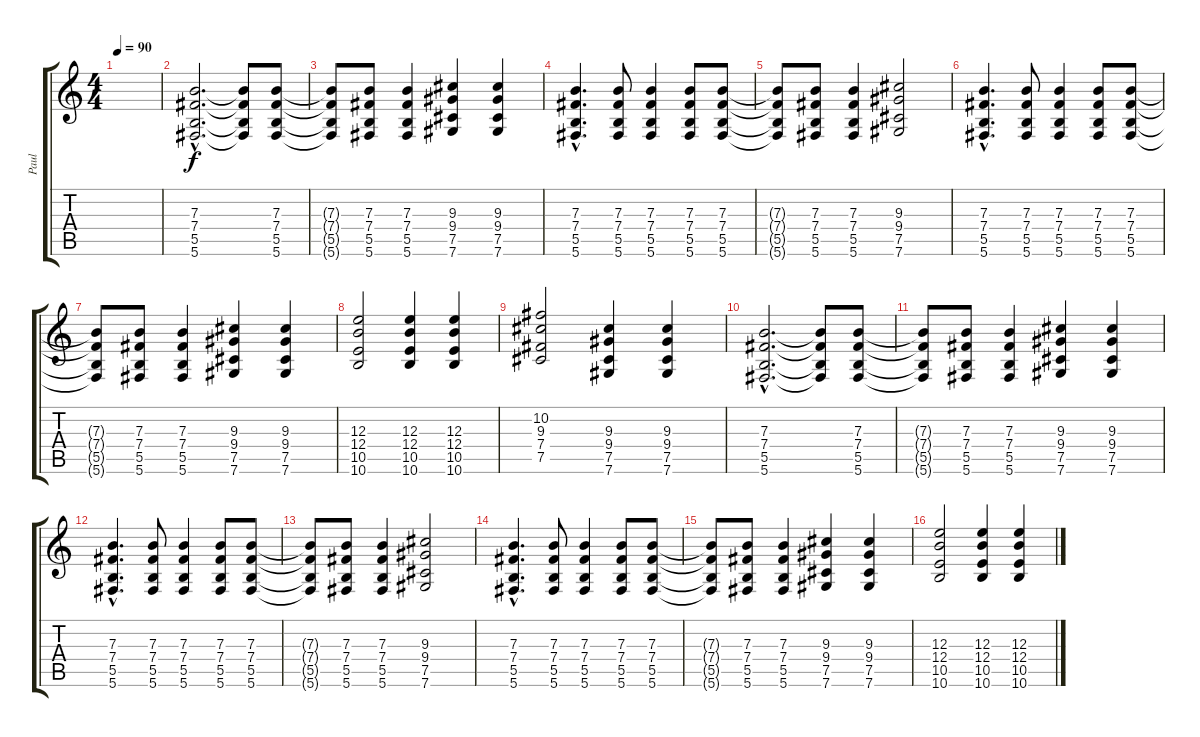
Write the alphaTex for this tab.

\track ("Paul" "Paul") {instrument distortionguitar}
\staff {score tabs}
\tuning (Db4 Ab3 E3 B2 Gb2 Db2) {hide}
\ts (4 4)
\tempo 90
\clef g2
\ks c
|
(7.3{hac} 7.4{hac} 5.5{hac} 5.6{hac}).2{d volume 4 instrument acousticguitarsteel} (7.3{t} 7.4{t} 5.5{t} 5.6{t}).8 (7.3 7.4 5.5 5.6).8 |
(7.3{t} 7.4{t} 5.5{t} 5.6{t}).8 (7.3 7.4 5.5 5.6).8 (7.3 7.4 5.5 5.6).4 (9.3 9.4 7.5 7.6).4 (9.3 9.4 7.5 7.6).4 |
(7.3{hac} 7.4{hac} 5.5{hac} 5.6{hac}).4{d} (7.3 7.4 5.5 5.6).8 (7.3 7.4 5.5 5.6).4 (7.3 7.4 5.5 5.6).8 (7.3 7.4 5.5 5.6).8 |
(7.3{t} 7.4{t} 5.5{t} 5.6{t}).8 (7.3 7.4 5.5 5.6).8 (7.3 7.4 5.5 5.6).4 (9.3 9.4 7.5 7.6).2 |
(7.3{hac} 7.4{hac} 5.5{hac} 5.6{hac}).4{d} (7.3 7.4 5.5 5.6).8 (7.3 7.4 5.5 5.6).4 (7.3 7.4 5.5 5.6).8 (7.3 7.4 5.5 5.6).8 |
(7.3{t} 7.4{t} 5.5{t} 5.6{t}).8 (7.3 7.4 5.5 5.6).8 (7.3 7.4 5.5 5.6).4 (9.3 9.4 7.5 7.6).4 (9.3 9.4 7.5 7.6).4 |
(12.3 12.4 10.5 10.6).2 (12.3 12.4 10.5 10.6).4 (12.3 12.4 10.5 10.6).4 |
(10.2 9.3 7.4 7.5).2 (9.3 9.4 7.5 7.6).4 (9.3 9.4 7.5 7.6).4 |
(7.3{hac} 7.4{hac} 5.5{hac} 5.6{hac}).2{d} (7.3{t} 7.4{t} 5.5{t} 5.6{t}).8 (7.3 7.4 5.5 5.6).8 |
(7.3{t} 7.4{t} 5.5{t} 5.6{t}).8 (7.3 7.4 5.5 5.6).8 (7.3 7.4 5.5 5.6).4 (9.3 9.4 7.5 7.6).4 (9.3 9.4 7.5 7.6).4 |
(7.3{hac} 7.4{hac} 5.5{hac} 5.6{hac}).4{d} (7.3 7.4 5.5 5.6).8 (7.3 7.4 5.5 5.6).4 (7.3 7.4 5.5 5.6).8 (7.3 7.4 5.5 5.6).8 |
(7.3{t} 7.4{t} 5.5{t} 5.6{t}).8 (7.3 7.4 5.5 5.6).8 (7.3 7.4 5.5 5.6).4 (9.3 9.4 7.5 7.6).2 |
(7.3{hac} 7.4{hac} 5.5{hac} 5.6{hac}).4{d} (7.3 7.4 5.5 5.6).8 (7.3 7.4 5.5 5.6).4 (7.3 7.4 5.5 5.6).8 (7.3 7.4 5.5 5.6).8 |
(7.3{t} 7.4{t} 5.5{t} 5.6{t}).8 (7.3 7.4 5.5 5.6).8 (7.3 7.4 5.5 5.6).4 (9.3 9.4 7.5 7.6).4 (9.3 9.4 7.5 7.6).4 |
(12.3 12.4 10.5 10.6).2 (12.3 12.4 10.5 10.6).4 (12.3 12.4 10.5 10.6).4
